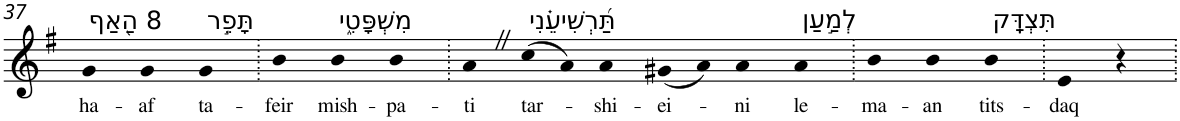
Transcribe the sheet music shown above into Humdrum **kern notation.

**kern	**text
*part1	*part1
*staff1	*staff1
*I"Piano	*
*I'Pno	*
!!LO:PB:g=z
*clefG2	*
*k[f#]	*
*G:	*
=37	=37
!LO:TX:a:t=8 הַ֭אַף	!
!	!LO:LY:b
4g	ha-
!	!LO:LY:b
4g	-af
!LO:TX:a:t=תָּפֵ֣ר	!
!	!LO:LY:b
4g	ta-
=38.	=38.
!	!LO:LY:b
4b	-feir
!LO:TX:a:t=מִשְׁפָּטִ֑י	!
!	!LO:LY:b
4b	mish-
!	!LO:LY:b
4b	-pa-
=39.	=39.
!	!LO:LY:b
4aZ	-ti
!LO:TX:a:t=תַּ֝רְשִׁיעֵ֗נִי	!
!	!LO:LY:b
(8cc	tar-
8a)	.
!	!LO:LY:b
4a	-shi-
!	!LO:LY:b
(8g#X	-ei-
8a)	.
!	!LO:LY:b
4a	-ni
!LO:TX:a:t=לְמַ֣עַן	!
!	!LO:LY:b
4a	le-
=40.	=40.
!	!LO:LY:b
4b	-ma-
!	!LO:LY:b
4b	-an
!LO:TX:a:t=תִּצְדָּֽק	!
!	!LO:LY:b
4b	tits-
=41.	=41.
!	!LO:LY:b
4e	-daq
4r	.
=.	=.
*-	*-
